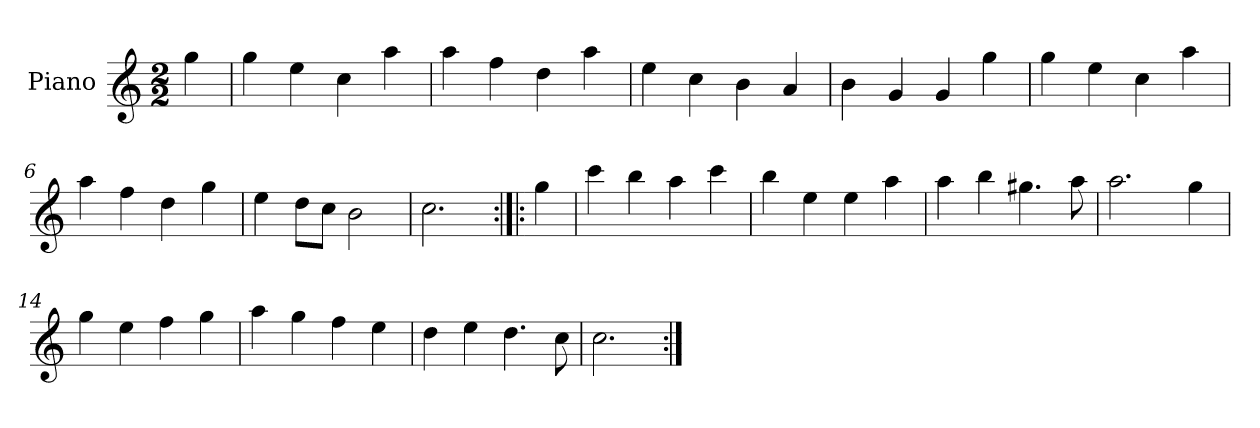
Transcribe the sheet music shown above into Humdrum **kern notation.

**kern
*part1
*staff1
*I"Piano
*I'Pno.
*clefG2
*k[]
*M2/2
=
4gg\
=1
4gg\
4ee\
4cc\
4aa\
=2
4aa\
4ff\
4dd\
4aa\
=3
4ee\
4cc\
4b\
4a/
=4
4b\
4g/
4g/
4gg\
=5
4gg\
4ee\
4cc\
4aa\
=6
4aa\
4ff\
4dd\
4gg\
=7
4ee\
8dd\L
8cc\J
2b\
=8
2.cc\
=9:|!|:
4gg\
=10
4ccc\
4bb\
4aa\
4ccc\
=11
4bb\
4ee\
4ee\
4aa\
=12
4aa\
4bb\
4.gg#X\
8aa\
=13
2.aa\
4gg\
=14
4gg\
4ee\
4ff\
4gg\
=15
4aa\
4gg\
4ff\
4ee\
=16
4dd\
4ee\
4.dd\
8cc\
=17
2.cc\
=:|!
*-
